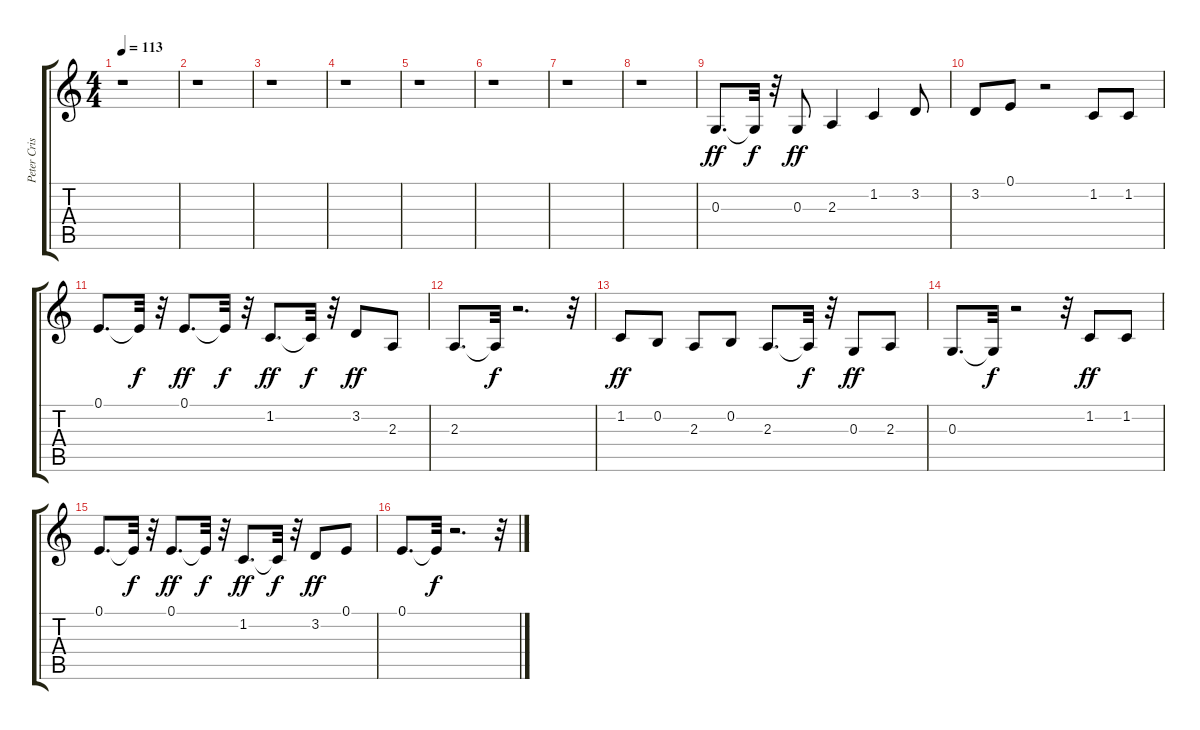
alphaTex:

\track ("Peter Criss" "Peter Cris") {instrument lead2sawtooth}
\staff {score tabs}
\tuning (E4 B3 G3 D3 A2 E2) {hide}
\ts (4 4)
\tempo 113
\clef g2
\ks c
r.1{dy ff instrument lead2sawtooth} |
r.1 |
r.1 |
r.1 |
r.1 |
r.1 |
r.1 |
r.1 |
0.3.8{d} 0.3{t}.32{dy f} r.32 0.3.8{dy ff} 2.3.4 1.2.4 3.2.8 |
3.2.8 0.1.8 r.2 1.2.8 1.2.8 |
0.1.8{d} 0.1{t}.32{dy f} r.32 0.1.8{d dy ff} 0.1{t}.32{dy f} r.32 1.2.8{d dy ff} 1.2{t}.32{dy f} r.32 3.2.8{dy ff} 2.3.8 |
2.3.8{d} 2.3{t}.32{dy f} r.2{d} r.32 |
1.2.8{dy ff} 0.2.8 2.3.8 0.2.8 2.3.8{d} 2.3{t}.32{dy f} r.32 0.3.8{dy ff} 2.3.8 |
0.3.8{d} 0.3{t}.32{dy f} r.2 r.32 1.2.8{dy ff} 1.2.8 |
0.1.8{d} 0.1{t}.32{dy f} r.32 0.1.8{d dy ff} 0.1{t}.32{dy f} r.32 1.2.8{d dy ff} 1.2{t}.32{dy f} r.32 3.2.8{dy ff} 0.1.8 |
0.1.8{d} 0.1{t}.32{dy f} r.2{d} r.32
